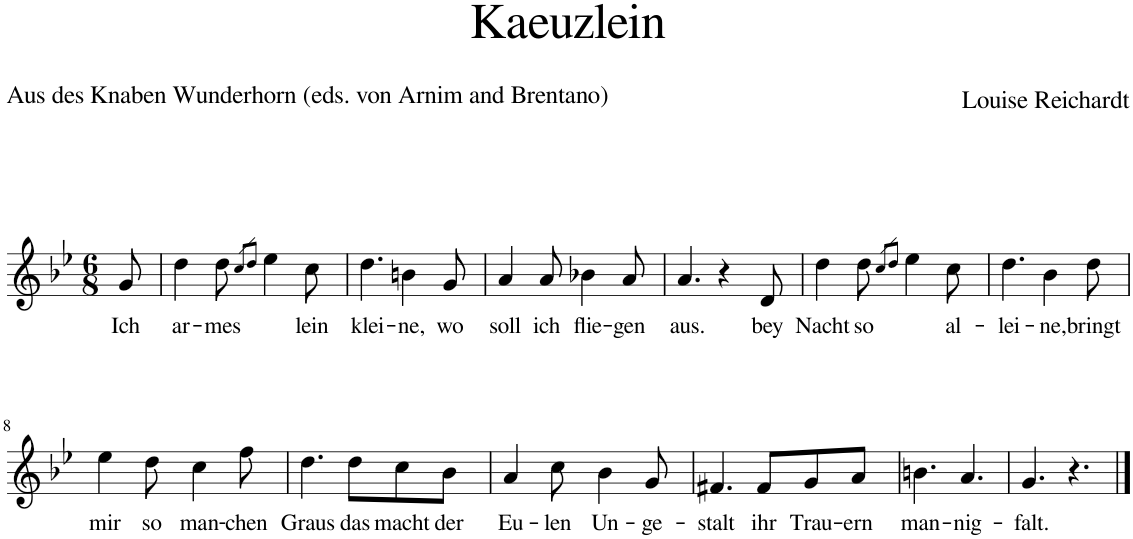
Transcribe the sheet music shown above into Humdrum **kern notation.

**kern	**text
*part1	*part1
*staff1	*staff1
*I"Piano	*
*I'Pno	*
*clefG2	*
*k[b-e-]	*
*M6/8	*
=1	=1
!	!LO:LY:b
8g/	Ich
=2	=2
!	!LO:LY:b
4dd\	ar-
!	!LO:LY:b
8dd\	-mes
8qcc/L	.
8qdd/J	.
4ee-\	.
!	!LO:LY:b
8cc\	-lein
=3	=3
!	!LO:LY:b
4.dd\	klei-
!	!LO:LY:b
4bn\	-ne,
!	!LO:LY:b
8g/	wo
=4	=4
!	!LO:LY:b
4a/	soll
!	!LO:LY:b
8a/	ich
!	!LO:LY:b
4b-X\	flie-
!	!LO:LY:b
8a/	-gen
=5	=5
!	!LO:LY:b
4.a/	aus.
4r	.
!	!LO:LY:b
8d/	bey
=6	=6
!	!LO:LY:b
4dd\	Nacht
!	!LO:LY:b
8dd\	so
8qcc/L	.
8qdd/J	.
4ee-\	.
!	!LO:LY:b
8cc\	al-
=7	=7
!	!LO:LY:b
4.dd\	-lei-
!	!LO:LY:b
4b-\	-ne,
!	!LO:LY:b
8dd\	bringt
!!LO:LB:g=z
=8	=8
!	!LO:LY:b
4ee-\	mir
!	!LO:LY:b
8dd\	so
!	!LO:LY:b
4cc\	man-
!	!LO:LY:b
8ff\	-chen
=9	=9
!	!LO:LY:b
4.dd\	Graus
!	!LO:LY:b
8dd\L	das
!	!LO:LY:b
8cc\	macht
!	!LO:LY:b
8b-\J	der
=10	=10
!	!LO:LY:b
4a/	Eu-
!	!LO:LY:b
8cc\	-len
!	!LO:LY:b
4b-\	Un-
!	!LO:LY:b
8g/	-ge-
=11	=11
!	!LO:LY:b
4.f#X/	-stalt
!	!LO:LY:b
8f#/L	ihr
!	!LO:LY:b
8g/	Trau-
!	!LO:LY:b
8a/J	-ern
=12	=12
!	!LO:LY:b
4.bn\	man-
!	!LO:LY:b
4.a/	-nig-
=13	=13
!	!LO:LY:b
4.g/	-falt.
4.r	.
==	==
*-	*-
